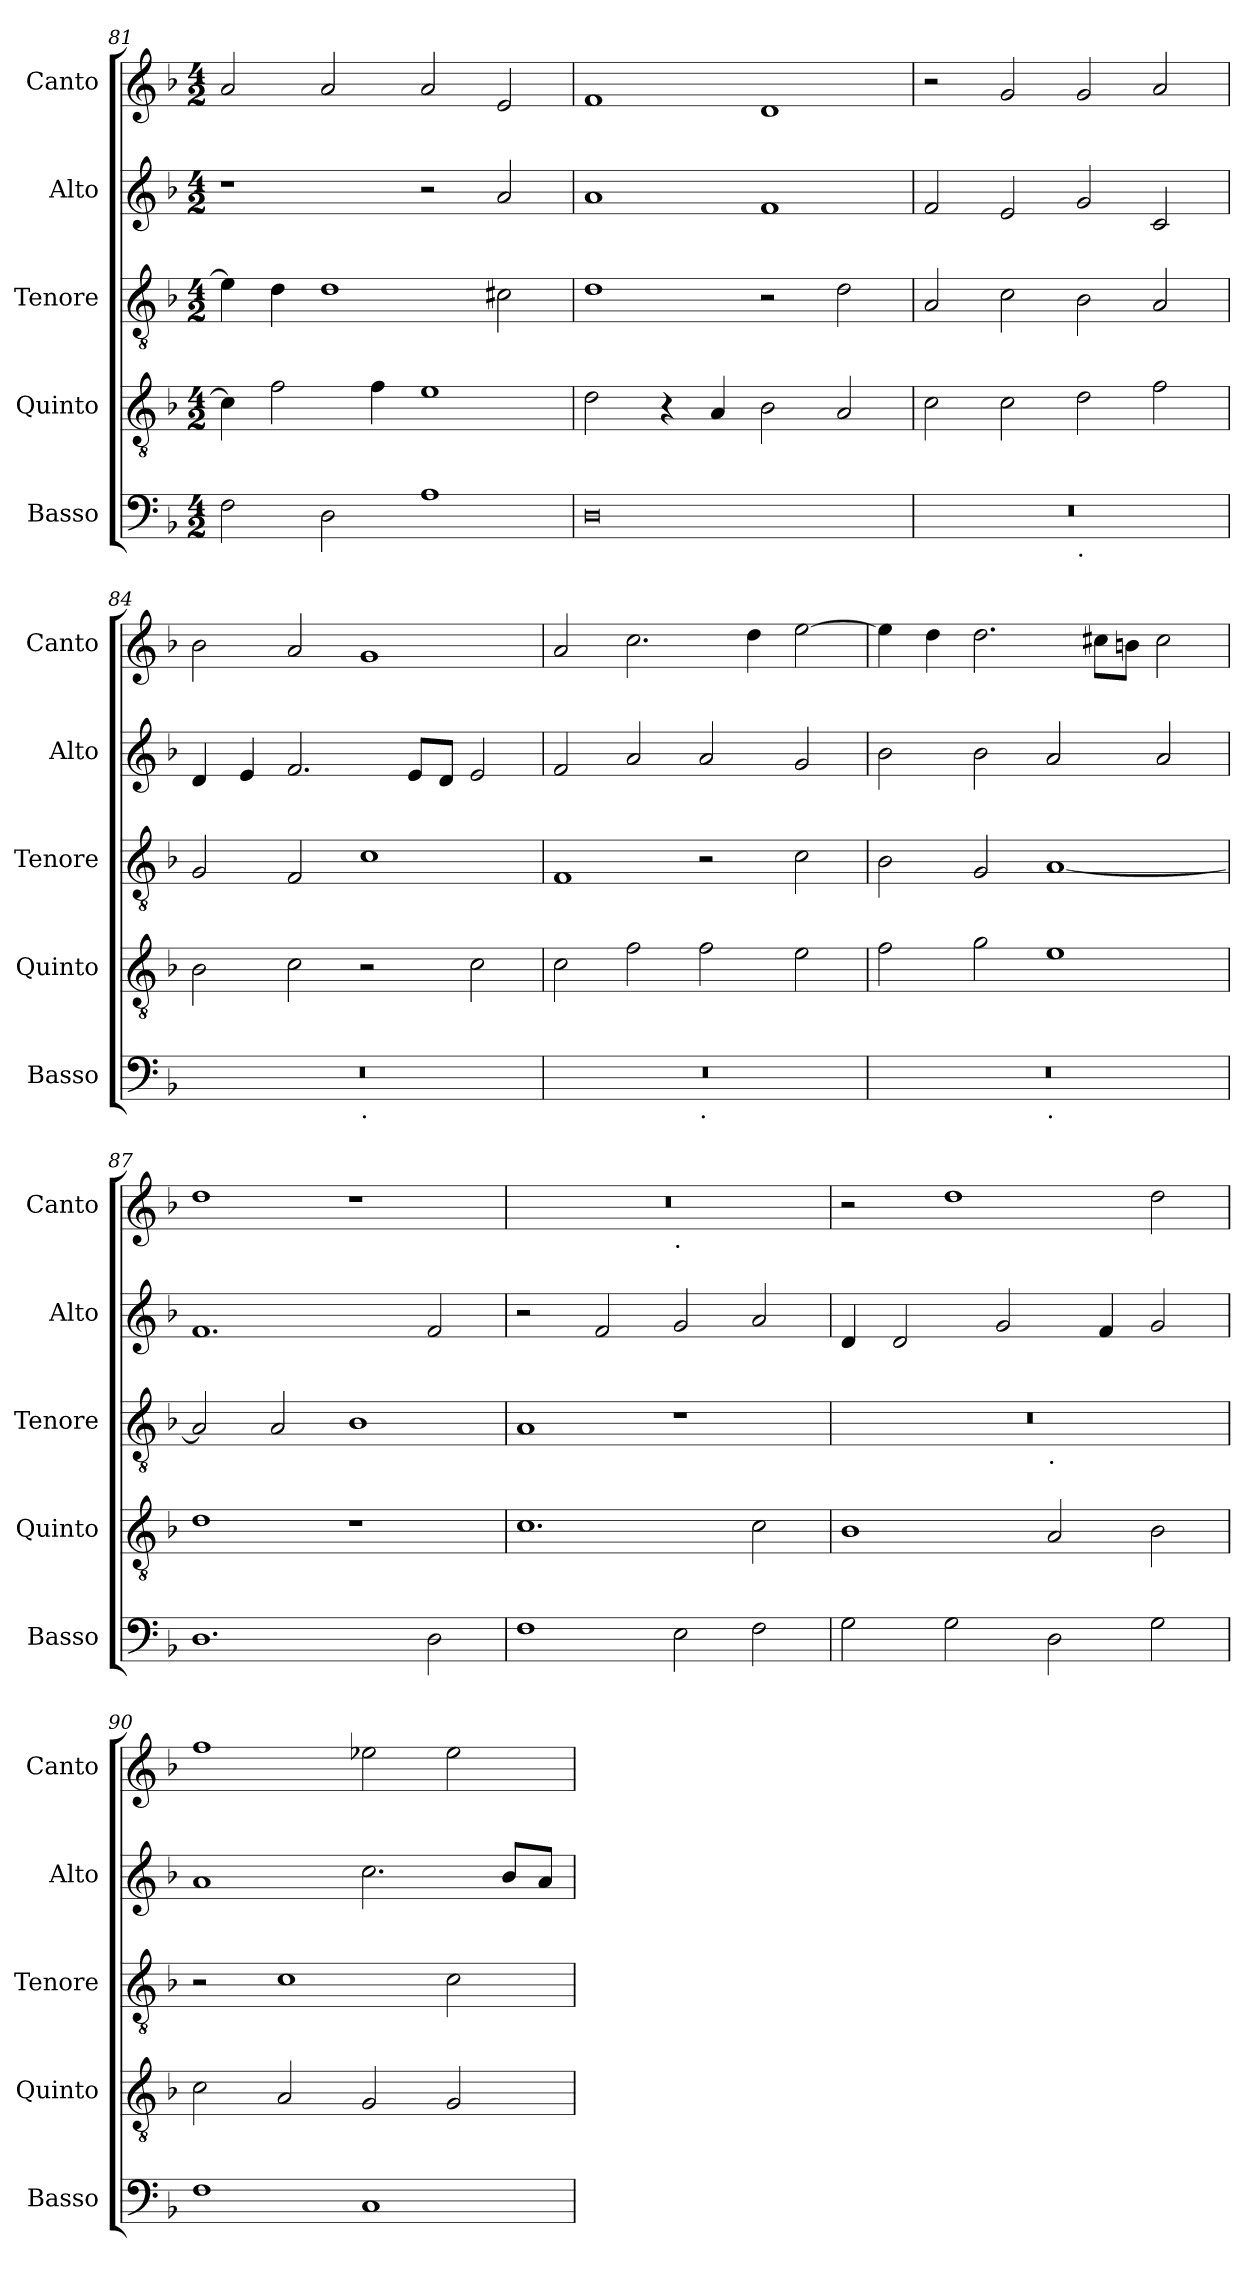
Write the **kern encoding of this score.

**kern	**kern	**kern	**kern	**kern
*part5	*part4	*part3	*part2	*part1
*staff5	*staff4	*staff3	*staff2	*staff1
*I"Basso	*I"Quinto	*I"Tenore	*I"Alto	*I"Canto
*I'Basso	*I'Quinto	*I'Tenore	*I'Alto	*I'Canto
*clefF4	*clefGv2	*clefGv2	*clefG2	*clefG2
*k[b-]	*k[b-]	*k[b-]	*k[b-]	*k[b-]
*F:	*F:	*F:	*F:	*F:
*M4/2	*M4/2	*M4/2	*M4/2	*M4/2
=81	=81	=81	=81	=81
2F\	4c\]	4e\]	1r	2a/
.	2f\	4d\	.	.
2D\	.	1d	.	2a/
.	4f\	.	.	.
1A	1e	.	2r	2a/
.	.	2c#X\	2a/	2e/
!!LO:LB:g=z
=82	=82	=82	=82	=82
0D	2d\	1d	1a	1f
.	4r	.	.	.
.	4A/	.	.	.
.	2B-\	2r	1f	1d
.	2A/	2d\	.	.
=83	=83	=83	=83	=83
*^	*	*	*	*
0r	1ryy	2c\	2A/	2f/	2r
.	.	2c\	2c\	2e/	2g/
!	!LO:TX:b:t=.	!	!	!	!
.	1ryy	2d\	2B-\	2g/	2g/
.	.	2f\	2A/	2c/	2a/
=84	=84	=84	=84	=84	=84
0r	1ryy	2B-\	2G/	4d/	2b-\
.	.	.	.	4e/	.
.	.	2c\	2F/	2.f/	2a/
!	!LO:TX:b:t=.	!	!	!	!
.	1ryy	2r	1c	.	1g
.	.	.	.	8e/L	.
.	.	.	.	8d/J	.
.	.	2c\	.	2e/	.
=85	=85	=85	=85	=85	=85
0r	1ryy	2c\	1F	2f/	2a/
.	.	2f\	.	2a/	2.cc\
!	!LO:TX:b:t=.	!	!	!	!
.	1ryy	2f\	2r	2a/	.
.	.	.	.	.	4dd\
.	.	2e\	2c\	2g/	[2ee\
!!LO:PB:g=z
=86	=86	=86	=86	=86	=86
0r	1ryy	2f\	2B-\	2b-\	4ee\]
.	.	.	.	.	4dd\
.	.	2g\	2G/	2b-\	2.dd\
!	!LO:TX:b:t=.	!	!	!	!
.	1ryy	1e	[1A	2a/	.
.	.	.	.	.	8cc#X\L
.	.	.	.	.	8bn\J
.	.	.	.	2a/	2cc#\
*v	*v	*	*	*	*
=87	=87	=87	=87	=87
1.D	1d	2A/]	1.f	1dd
.	.	2A/	.	.
.	1r	1B-	.	1r
2D\	.	.	2f/	.
=88	=88	=88	=88	=88
*	*	*	*	*^
1F	1.c	1A	2r	0r	1ryy
.	.	.	2f/	.	.
!	!	!	!	!	!LO:TX:b:t=.
2E\	.	1r	2g/	.	1ryy
2F\	2c\	.	2a/	.	.
*	*	*	*	*v	*v
=89	=89	=89	=89	=89
*	*	*^	*	*
2G\	1B-	0r	1ryy	4d/	2r
.	.	.	.	2d/	.
2G\	.	.	.	.	1dd
.	.	.	.	2g/	.
!	!	!	!LO:TX:b:t=.	!	!
2D\	2A/	.	1ryy	.	.
.	.	.	.	4f/	.
2G\	2B-\	.	.	2g/	2dd\
*	*	*v	*v	*	*
!!LO:LB:g=z
=90	=90	=90	=90	=90
1F	2c\	2r	1a	1ff
.	2A/	1c	.	.
1C	2G/	.	2.cc\	2ee-X\
.	2G/	2c\	.	2ee-\
.	.	.	8b-/L	.
.	.	.	8a/J	.
=	=	=	=	=
*-	*-	*-	*-	*-
